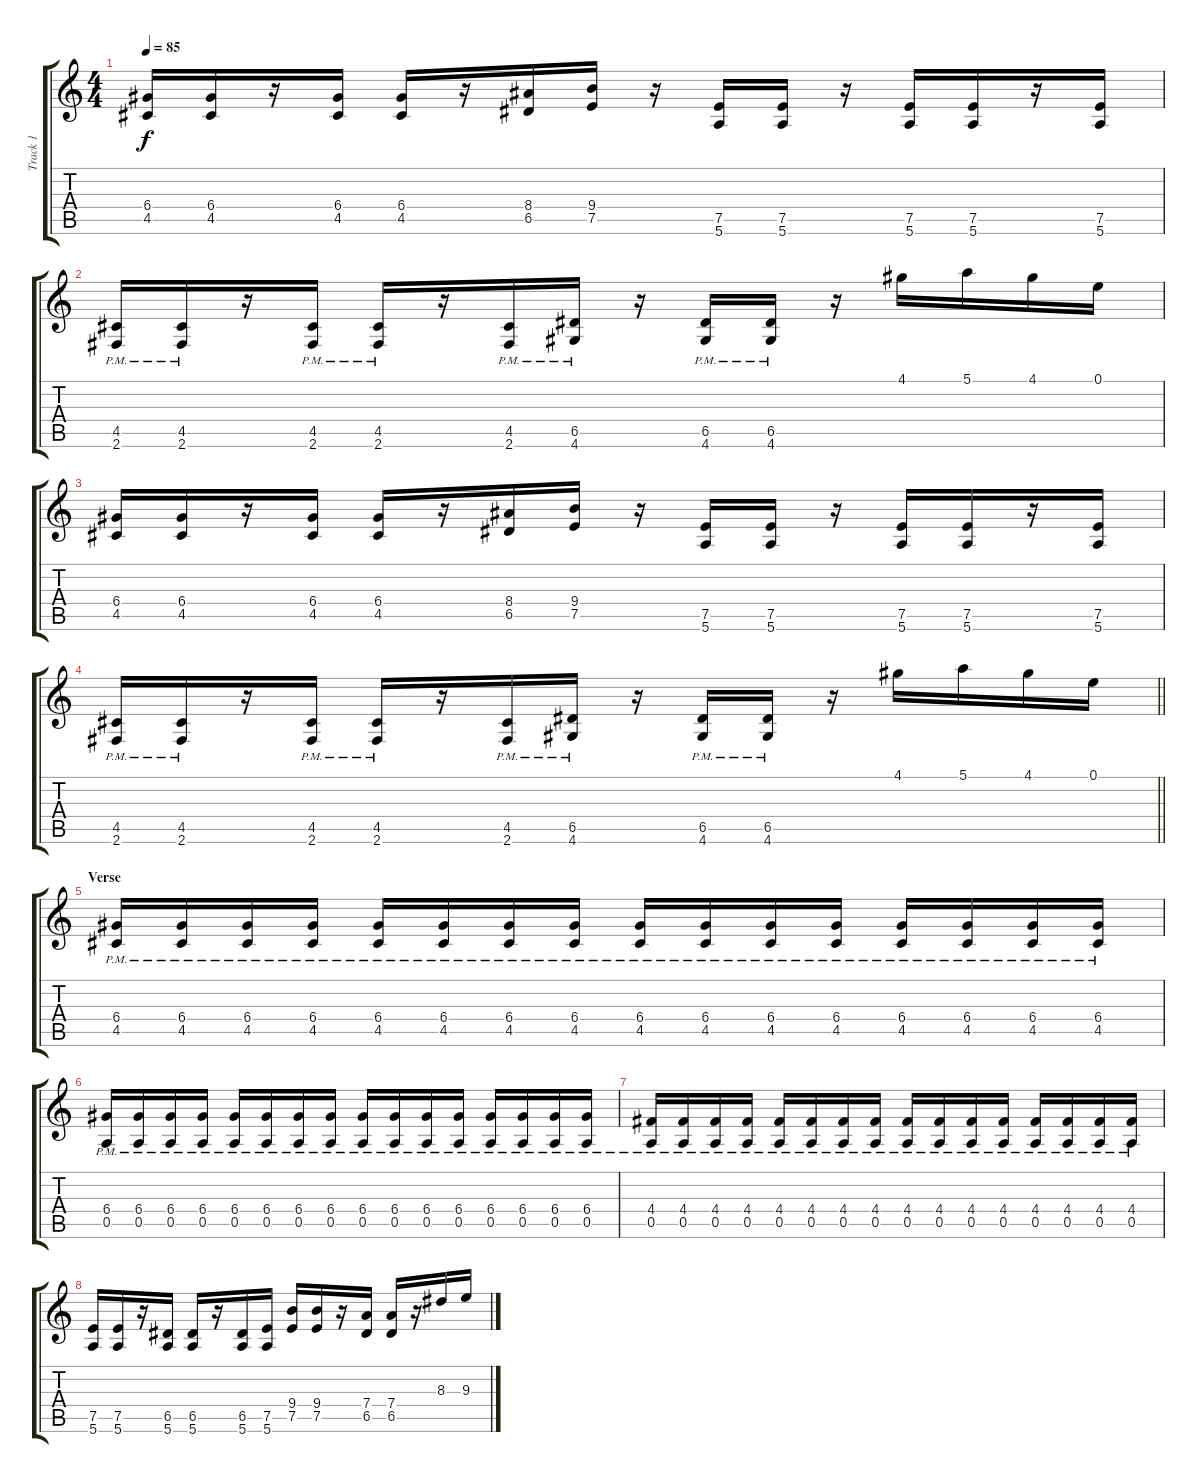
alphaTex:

\track ("Track 1" "Track 1") {instrument overdrivenguitar}
\staff {score tabs}
\tuning (E4 B3 G3 D3 A2 E2) {hide}
\ts (4 4)
\tempo 85
\clef g2
\ks c
(6.4 4.5).16{dy f} (6.4 4.5).16 r.16 (6.4 4.5).16 (6.4 4.5).16 r.16 (8.4 6.5).16 (9.4 7.5).16 r.16 (7.5 5.6).16 (7.5 5.6).16 r.16 (7.5 5.6).16 (7.5 5.6).16 r.16 (7.5 5.6).16 |
(4.5{pm} 2.6{pm}).16 (4.5{pm} 2.6{pm}).16 r.16 (4.5{pm} 2.6{pm}).16 (4.5{pm} 2.6{pm}).16 r.16 (4.5{pm} 2.6{pm}).16 (6.5{pm} 4.6{pm}).16 r.16 (6.5{pm} 4.6{pm}).16 (6.5{pm} 4.6{pm}).16 r.16 4.1.16 5.1.16 4.1.16 0.1.16 |
(6.4 4.5).16 (6.4 4.5).16 r.16 (6.4 4.5).16 (6.4 4.5).16 r.16 (8.4 6.5).16 (9.4 7.5).16 r.16 (7.5 5.6).16 (7.5 5.6).16 r.16 (7.5 5.6).16 (7.5 5.6).16 r.16 (7.5 5.6).16 |
\barLineRight lightlight
(4.5{pm} 2.6{pm}).16 (4.5{pm} 2.6{pm}).16 r.16 (4.5{pm} 2.6{pm}).16 (4.5{pm} 2.6{pm}).16 r.16 (4.5{pm} 2.6{pm}).16 (6.5{pm} 4.6{pm}).16 r.16 (6.5{pm} 4.6{pm}).16 (6.5{pm} 4.6{pm}).16 r.16 4.1.16 5.1.16 4.1.16 0.1.16 |
\section ("" "Verse")
(6.4{pm} 4.5{pm}).16 (6.4{pm} 4.5{pm}).16 (6.4{pm} 4.5{pm}).16 (6.4{pm} 4.5{pm}).16 (6.4{pm} 4.5{pm}).16 (6.4{pm} 4.5{pm}).16 (6.4{pm} 4.5{pm}).16 (6.4{pm} 4.5{pm}).16 (6.4{pm} 4.5{pm}).16 (6.4{pm} 4.5{pm}).16 (6.4{pm} 4.5{pm}).16 (6.4{pm} 4.5{pm}).16 (6.4{pm} 4.5{pm}).16 (6.4{pm} 4.5{pm}).16 (6.4{pm} 4.5{pm}).16 (6.4{pm} 4.5{pm}).16 |
(6.4{pm} 0.5{pm}).16 (6.4{pm} 0.5{pm}).16 (6.4{pm} 0.5{pm}).16 (6.4{pm} 0.5{pm}).16 (6.4{pm} 0.5{pm}).16 (6.4{pm} 0.5{pm}).16 (6.4{pm} 0.5{pm}).16 (6.4{pm} 0.5{pm}).16 (6.4{pm} 0.5{pm}).16 (6.4{pm} 0.5{pm}).16 (6.4{pm} 0.5{pm}).16 (6.4{pm} 0.5{pm}).16 (6.4{pm} 0.5{pm}).16 (6.4{pm} 0.5{pm}).16 (6.4{pm} 0.5{pm}).16 (6.4{pm} 0.5{pm}).16 |
(4.4{pm} 0.5{pm}).16 (4.4{pm} 0.5{pm}).16 (4.4{pm} 0.5{pm}).16 (4.4{pm} 0.5{pm}).16 (4.4{pm} 0.5{pm}).16 (4.4{pm} 0.5{pm}).16 (4.4{pm} 0.5{pm}).16 (4.4{pm} 0.5{pm}).16 (4.4{pm} 0.5{pm}).16 (4.4{pm} 0.5{pm}).16 (4.4{pm} 0.5{pm}).16 (4.4{pm} 0.5{pm}).16 (4.4{pm} 0.5{pm}).16 (4.4{pm} 0.5{pm}).16 (4.4{pm} 0.5{pm}).16 (4.4{pm} 0.5{pm}).16 |
(7.5 5.6).16 (7.5 5.6).16 r.16 (6.5 5.6).16 (6.5 5.6).16 r.16 (6.5 5.6).16 (7.5 5.6).16 (9.4 7.5).16 (9.4 7.5).16 r.16 (7.4 6.5).16 (7.4 6.5).16 r.16 8.3.16 9.3.16
